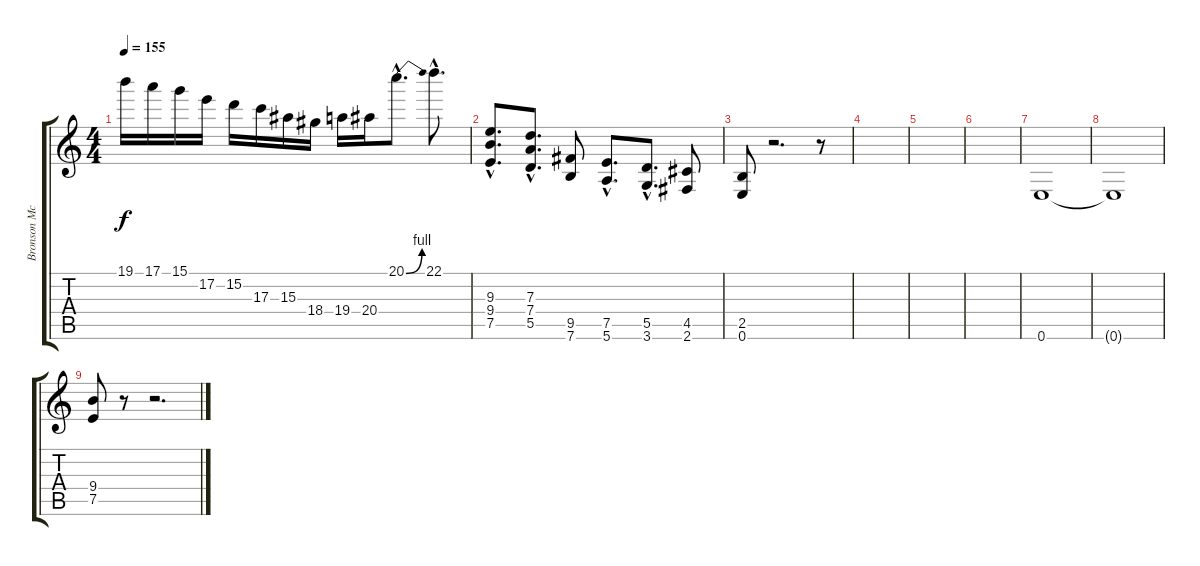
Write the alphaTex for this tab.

\track ("Bronson McDowall (Guitar)" "Bronson Mc") {instrument distortionguitar}
\staff {score tabs}
\tuning (E4 B3 G3 D3 A2 E2) {hide}
\ts (4 4)
\tempo 155
\clef g2
\ks c
19.1.16{dy f} 17.1.16 15.1.16 17.2.16 15.2.16 17.3.16 15.3.16 18.4.16 19.4.16 20.4.16 20.1{be (bend 0 0 60 4) hac}.8{d} 22.1{hac}.8{d} |
(9.3{hac} 9.4{hac} 7.5{hac}).8{d} (7.3{hac} 7.4{hac} 5.5{hac}).8{d} (9.5 7.6).8 (7.5{hac} 5.6{hac}).8{d} (5.5{hac} 3.6{hac}).8{d} (4.5 2.6).8 |
(2.5 0.6).8 r.2{d} r.8 |
|
|
|
0.6.1 |
0.6{t}.1 |
(9.4 7.5).8 r.8 r.2{d}
